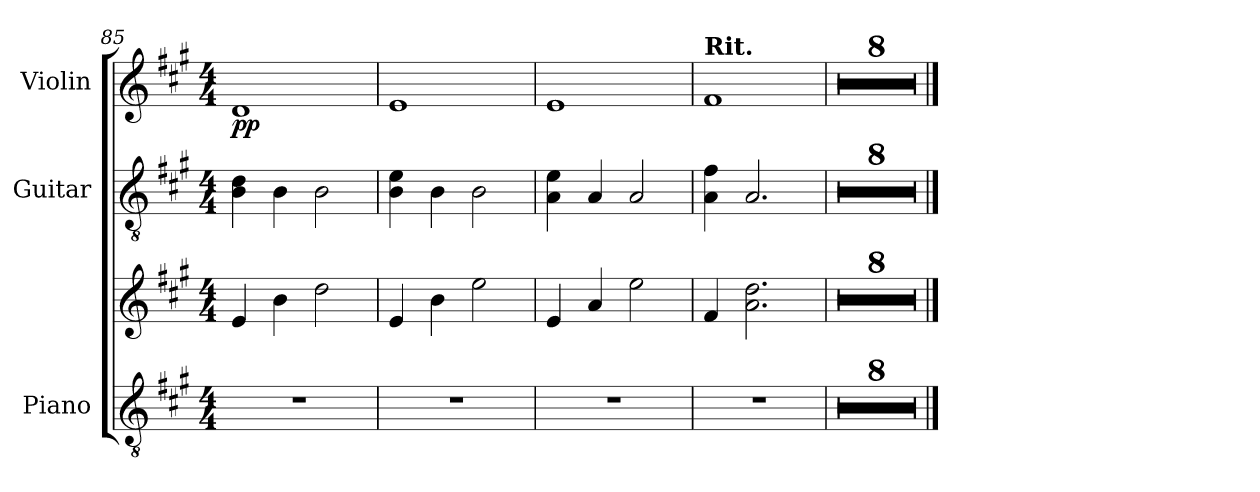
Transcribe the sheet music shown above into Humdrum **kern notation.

**kern	**kern	**kern	**kern	**dynam
*part3	*part3	*part2	*part1	*part1
*staff4	*staff3	*staff2	*staff1	*staff1
*I"Piano	*	*I"Guitar	*I"Violin	*
*I'Pno.	*	*I'Guit.	*I'Vln.	*
*clefGv2	*clefG2	*clefGv2	*clefG2	*
*k[f#c#g#]	*k[f#c#g#]	*k[f#c#g#]	*k[f#c#g#]	*
*M4/4	*M4/4	*M4/4	*M4/4	*
=85	=85	=85	=85	=85
!	!	!	!	!LO:DY:b
1r	4e/	4B\ 4d\	1d	pp
.	4b\	4B\	.	.
.	2dd\	2B\	.	.
=86	=86	=86	=86	=86
1r	4e/	4B\ 4e\	1e	.
.	4b\	4B\	.	.
.	2ee\	2B\	.	.
!!LO:LB:g=z
=87	=87	=87	=87	=87
1r	4e/	4A\ 4e\	1e	.
.	4a/	4A/	.	.
.	2ee\	2A/	.	.
=88	=88	=88	=88	=88
!	!	!	!LO:TX:a:B:t=Rit.	!
1r	4f#/	4A\ 4f#\	1f#	.
.	2.a\ 2.dd\	2.A/	.	.
=89	=89	=89	=89	=89
1r	1r	1r	1r	.
=90	=90	=90	=90	=90
1r	1r	1r	1r	.
=91	=91	=91	=91	=91
1r	1r	1r	1r	.
=92	=92	=92	=92	=92
1r	1r	1r	1r	.
==93	==93	==93	==93	==93
1r	1r	1r	1r	.
=94	=94	=94	=94	=94
1r	1r	1r	1r	.
=95	=95	=95	=95	=95
1r	1r	1r	1r	.
=96	=96	=96	=96	=96
1r	1r	1r	1r	.
==	==	==	==	==
*-	*-	*-	*-	*-
